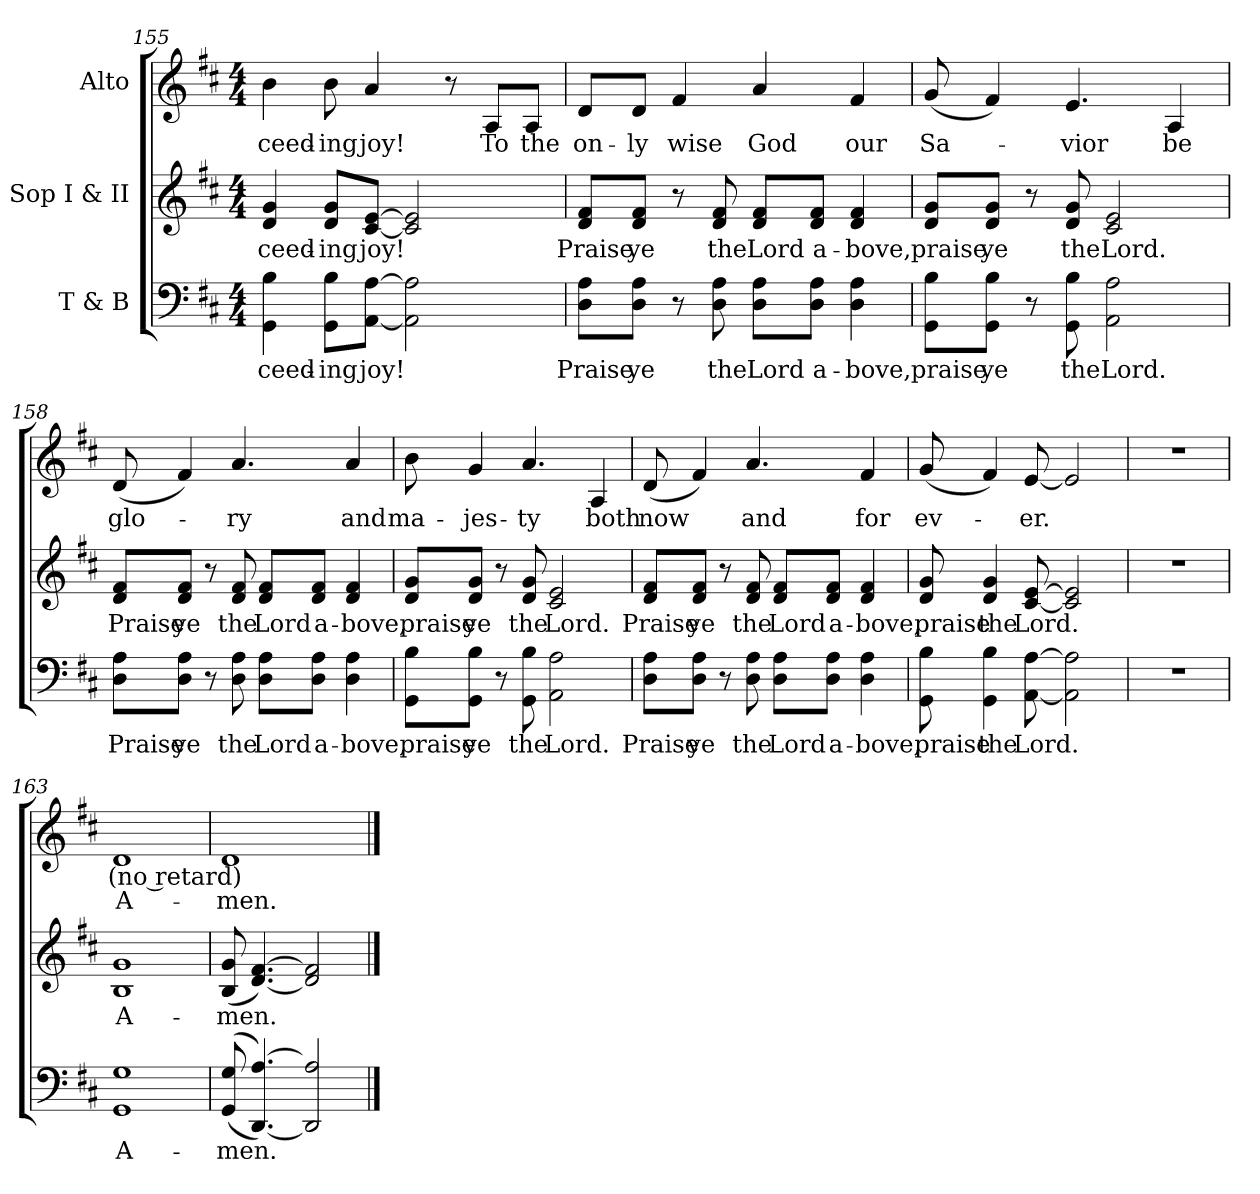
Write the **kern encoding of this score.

**kern	**text	**kern	**text	**kern	**text	**text
*part3	*part3	*part2	*part2	*part1	*part1	*part1
*staff3	*staff3	*staff2	*staff2	*staff1	*staff1	*staff1
*I"T & B	*	*I"Sop I & II	*	*I"Alto	*	*
*clefF4	*	*clefG2	*	*clefG2	*	*
*k[f#c#]	*	*k[f#c#]	*	*k[f#c#]	*	*
*D:	*	*D:	*	*D:	*	*
*M4/4	*	*M4/4	*	*M4/4	*	*
=155	=155	=155	=155	=155	=155	=155
!	!LO:LY:a	!	!LO:LY:b	!	!LO:LY:b	!
4GG\ 4B\	-ceed-	4d/ 4g/	-ceed-	4b\	-ceed-	.
!	!LO:LY:a:rj	!	!LO:LY:b:rj	!	!LO:LY:b:rj	!
8GG\ 8B\L	-ing	8d/ 8g/L	-ing	8b\	-ing	.
!	!LO:LY:a	!	!LO:LY:b	!	!LO:LY:b	!
[<8AA\ [>8A\J	joy!	[<8c#/ [>8e/J	joy!	4a/	joy!	.
2AA\] 2A\]	.	2c#/] 2e/]	.	.	.	.
.	.	.	.	8r	.	.
!	!	!	!	!	!LO:LY:b	!
.	.	.	.	8A/L	To	.
!	!	!	!	!	!LO:LY:b	!
.	.	.	.	8A/J	the	.
!!LO:PB:g=z
=156	=156	=156	=156	=156	=156	=156
!	!LO:LY:a	!	!LO:LY:b	!	!LO:LY:b	!
8D\ 8A\L	Praise	8d/ 8f#/L	Praise	8d/L	on-	.
!	!LO:LY:a	!	!LO:LY:b	!	!LO:LY:b	!
8D\ 8A\J	ye	8d/ 8f#/J	ye	8d/J	-ly	.
!	!	!	!	!	!LO:LY:b	!
8r	.	8r	.	4f#/	wise	.
!	!LO:LY:a	!	!LO:LY:b	!	!	!
8D\ 8A\	the	8d/ 8f#/	the	.	.	.
!	!LO:LY:a	!	!LO:LY:b	!	!LO:LY:b	!
8D\ 8A\L	Lord	8d/ 8f#/L	Lord	4a/	God	.
!	!LO:LY:a	!	!LO:LY:b	!	!	!
8D\ 8A\J	a-	8d/ 8f#/J	a-	.	.	.
!	!LO:LY:a	!	!LO:LY:b	!	!LO:LY:b	!
4D\ 4A\	-bove,	4d/ 4f#/	-bove,	4f#/	our	.
=157	=157	=157	=157	=157	=157	=157
!	!LO:LY:a	!	!LO:LY:b	!	!LO:LY:b	!
8GG\ 8B\L	praise	8d/ 8g/L	praise	(<8g/	Sa-	.
!	!LO:LY:a	!	!LO:LY:b	!	!	!
8GG\ 8B\J	ye	8d/ 8g/J	ye	4f#/)	.	.
8r	.	8r	.	.	.	.
!	!LO:LY:a	!	!LO:LY:b	!	!LO:LY:b	!
8GG\ 8B\	the	8d/ 8g/	the	4.e/	-vior	.
!	!LO:LY:a	!	!LO:LY:b	!	!	!
2AA\ 2A\	Lord.	2c#/ 2e/	Lord.	.	.	.
!	!	!	!	!	!LO:LY:b	!
.	.	.	.	4A/	be	.
=158	=158	=158	=158	=158	=158	=158
!	!LO:LY:a	!	!LO:LY:b	!	!LO:LY:b	!
8D\ 8A\L	Praise	8d/ 8f#/L	Praise	(<8d/	glo-	.
!	!LO:LY:a	!	!LO:LY:b	!	!	!
8D\ 8A\J	ye	8d/ 8f#/J	ye	4f#/)	.	.
8r	.	8r	.	.	.	.
!	!LO:LY:a	!	!LO:LY:b	!	!LO:LY:b	!
8D\ 8A\	the	8d/ 8f#/	the	4.a/	-ry	.
!	!LO:LY:a	!	!LO:LY:b	!	!	!
8D\ 8A\L	Lord	8d/ 8f#/L	Lord	.	.	.
!	!LO:LY:a	!	!LO:LY:b	!	!	!
8D\ 8A\J	a-	8d/ 8f#/J	a-	.	.	.
!	!LO:LY:a	!	!LO:LY:b	!	!LO:LY:b	!
4D\ 4A\	-bove,	4d/ 4f#/	-bove,	4a/	and	.
!!LO:LB:g=z
=159	=159	=159	=159	=159	=159	=159
!	!LO:LY:a	!	!LO:LY:b	!	!LO:LY:b	!
8GG\ 8B\L	praise	8d/ 8g/L	praise	8b\	ma-	.
!	!LO:LY:a	!	!LO:LY:b	!	!LO:LY:b	!
8GG\ 8B\J	ye	8d/ 8g/J	ye	4g/	-jes-	.
8r	.	8r	.	.	.	.
!	!LO:LY:a	!	!LO:LY:b	!	!LO:LY:b	!
8GG\ 8B\	the	8d/ 8g/	the	4.a/	-ty	.
!	!LO:LY:a	!	!LO:LY:b	!	!	!
2AA\ 2A\	Lord.	2c#/ 2e/	Lord.	.	.	.
!	!	!	!	!	!LO:LY:b	!
.	.	.	.	4A/	both	.
=160	=160	=160	=160	=160	=160	=160
!	!LO:LY:a	!	!LO:LY:b	!	!LO:LY:b	!
8D\ 8A\L	Praise	8d/ 8f#/L	Praise	(<8d/	now	.
!	!LO:LY:a	!	!LO:LY:b	!	!	!
8D\ 8A\J	ye	8d/ 8f#/J	ye	4f#/)	.	.
8r	.	8r	.	.	.	.
!	!LO:LY:a	!	!LO:LY:b	!	!LO:LY:b	!
8D\ 8A\	the	8d/ 8f#/	the	4.a/	and	.
!	!LO:LY:a	!	!LO:LY:b	!	!	!
8D\ 8A\L	Lord	8d/ 8f#/L	Lord	.	.	.
!	!LO:LY:a	!	!LO:LY:b	!	!	!
8D\ 8A\J	a-	8d/ 8f#/J	a-	.	.	.
!	!LO:LY:a	!	!LO:LY:b	!	!LO:LY:b	!
4D\ 4A\	-bove,	4d/ 4f#/	-bove,	4f#/	for	.
=161	=161	=161	=161	=161	=161	=161
!	!LO:LY:a	!	!LO:LY:b	!	!LO:LY:b	!
8GG\ 8B\	praise	8d/ 8g/	praise	(<8g/	ev-	.
!	!LO:LY:a	!	!LO:LY:b	!	!	!
4GG\ 4B\	the	4d/ 4g/	the	4f#/)	.	.
!	!LO:LY:a	!	!LO:LY:b	!	!LO:LY:b	!
[<8AA\ [>8A\	Lord.	[<8c#/ [>8e/	Lord.	[<8e/	-er.	.
2AA\] 2A\]	.	2c#/] 2e/]	.	2e/]	.	.
!!LO:LB:g=z
=162	=162	=162	=162	=162	=162	=162
1r	.	1r	.	1r	.	.
=163	=163	=163	=163	=163	=163	=163
!	!LO:LY:a	!	!LO:LY:b	!	!LO:LY:b:rj	!LO:LY:b:rj
1GG 1G	A-	1B 1g	A-	1d	(no retard)	A-
=164	=164	=164	=164	=164	=164	=164
!	!LO:LY:a	!	!LO:LY:b	!	!	!LO:LY:b
((<8GG/ 8G/	-men.	(8B/ 8g/	-men.	1d	.	-men.
[<4.DD/ [>4.A/))	.	[<4.d/ [>4.f#/)	.	.	.	.
2DD/] 2A/]	.	2d/] 2f#/]	.	.	.	.
==	==	==	==	==	==	==
*-	*-	*-	*-	*-	*-	*-
